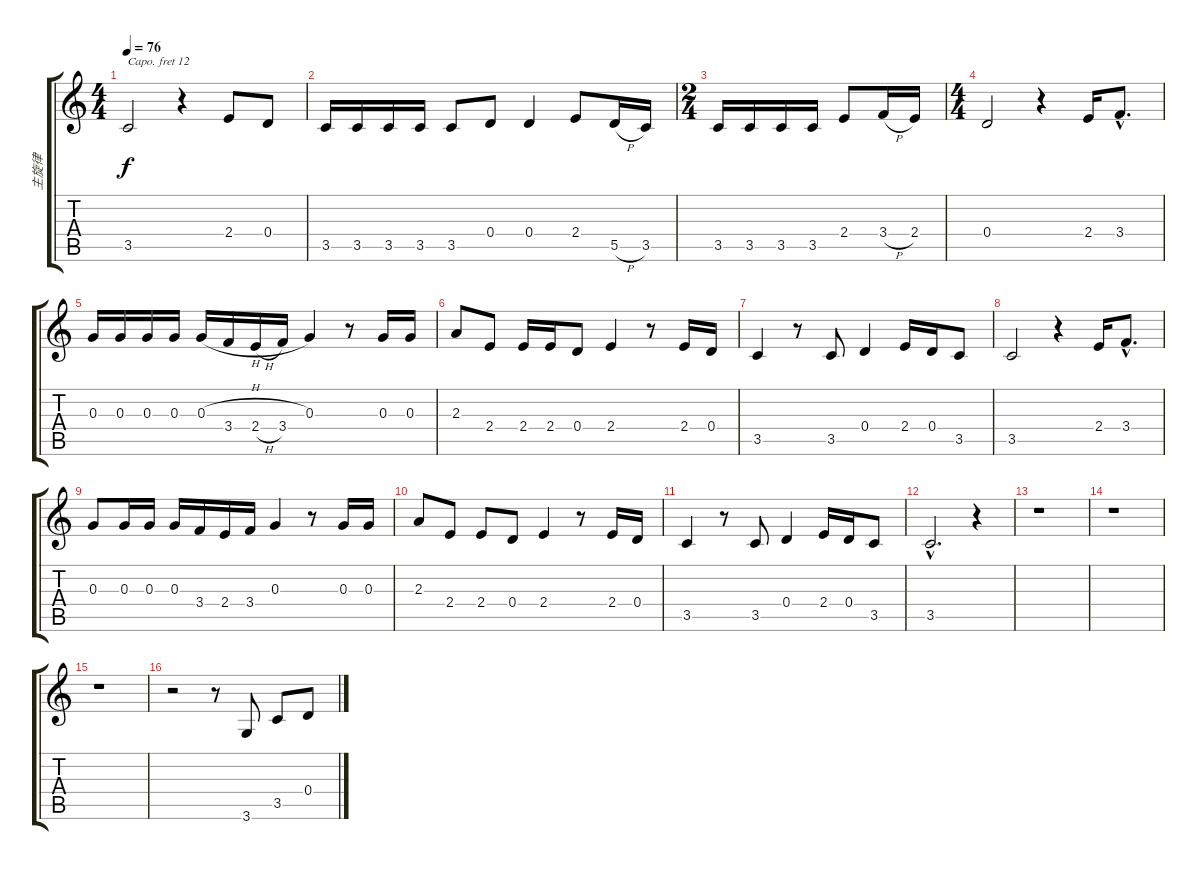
\track ("主旋律" "主旋律") {instrument flute}
\staff {score tabs}
\capo 12
\tuning (E4 B3 G3 D3 A2 E2) {hide}
\ts (4 4)
\tempo 76
\clef g2
\ks c
3.5.2{dy f} r.4 2.4.8 0.4.8 |
3.5.16 3.5.16 3.5.16 3.5.16 3.5.8 0.4.8 0.4.4 2.4.8 5.5{h}.16 3.5.16 |
\ts (2 4)
3.5.16 3.5.16 3.5.16 3.5.16 2.4.8 3.4{h}.16 2.4.16 |
\ts (4 4)
0.4.2 r.4 2.4.16 3.4{hac}.8{d} |
0.3.16 0.3.16 0.3.16 0.3.16 0.3{h}.16 3.4.16 2.4{h}.16 3.4.16 0.3.4 r.8 0.3.16 0.3.16 |
2.3.8 2.4.8 2.4.16 2.4.16 0.4.8 2.4.4 r.8 2.4.16 0.4.16 |
3.5.4 r.8 3.5.8 0.4.4 2.4.16 0.4.16 3.5.8 |
3.5.2 r.4 2.4.16 3.4{hac}.8{d} |
0.3.8 0.3.16 0.3.16 0.3.16 3.4.16 2.4.16 3.4.16 0.3.4 r.8 0.3.16 0.3.16 |
2.3.8 2.4.8 2.4.8 0.4.8 2.4.4 r.8 2.4.16 0.4.16 |
3.5.4 r.8 3.5.8 0.4.4 2.4.16 0.4.16 3.5.8 |
3.5{hac}.2{d} r.4 |
r.1 |
r.1 |
r.1 |
r.2 r.8 3.6.8 3.5.8 0.4.8
